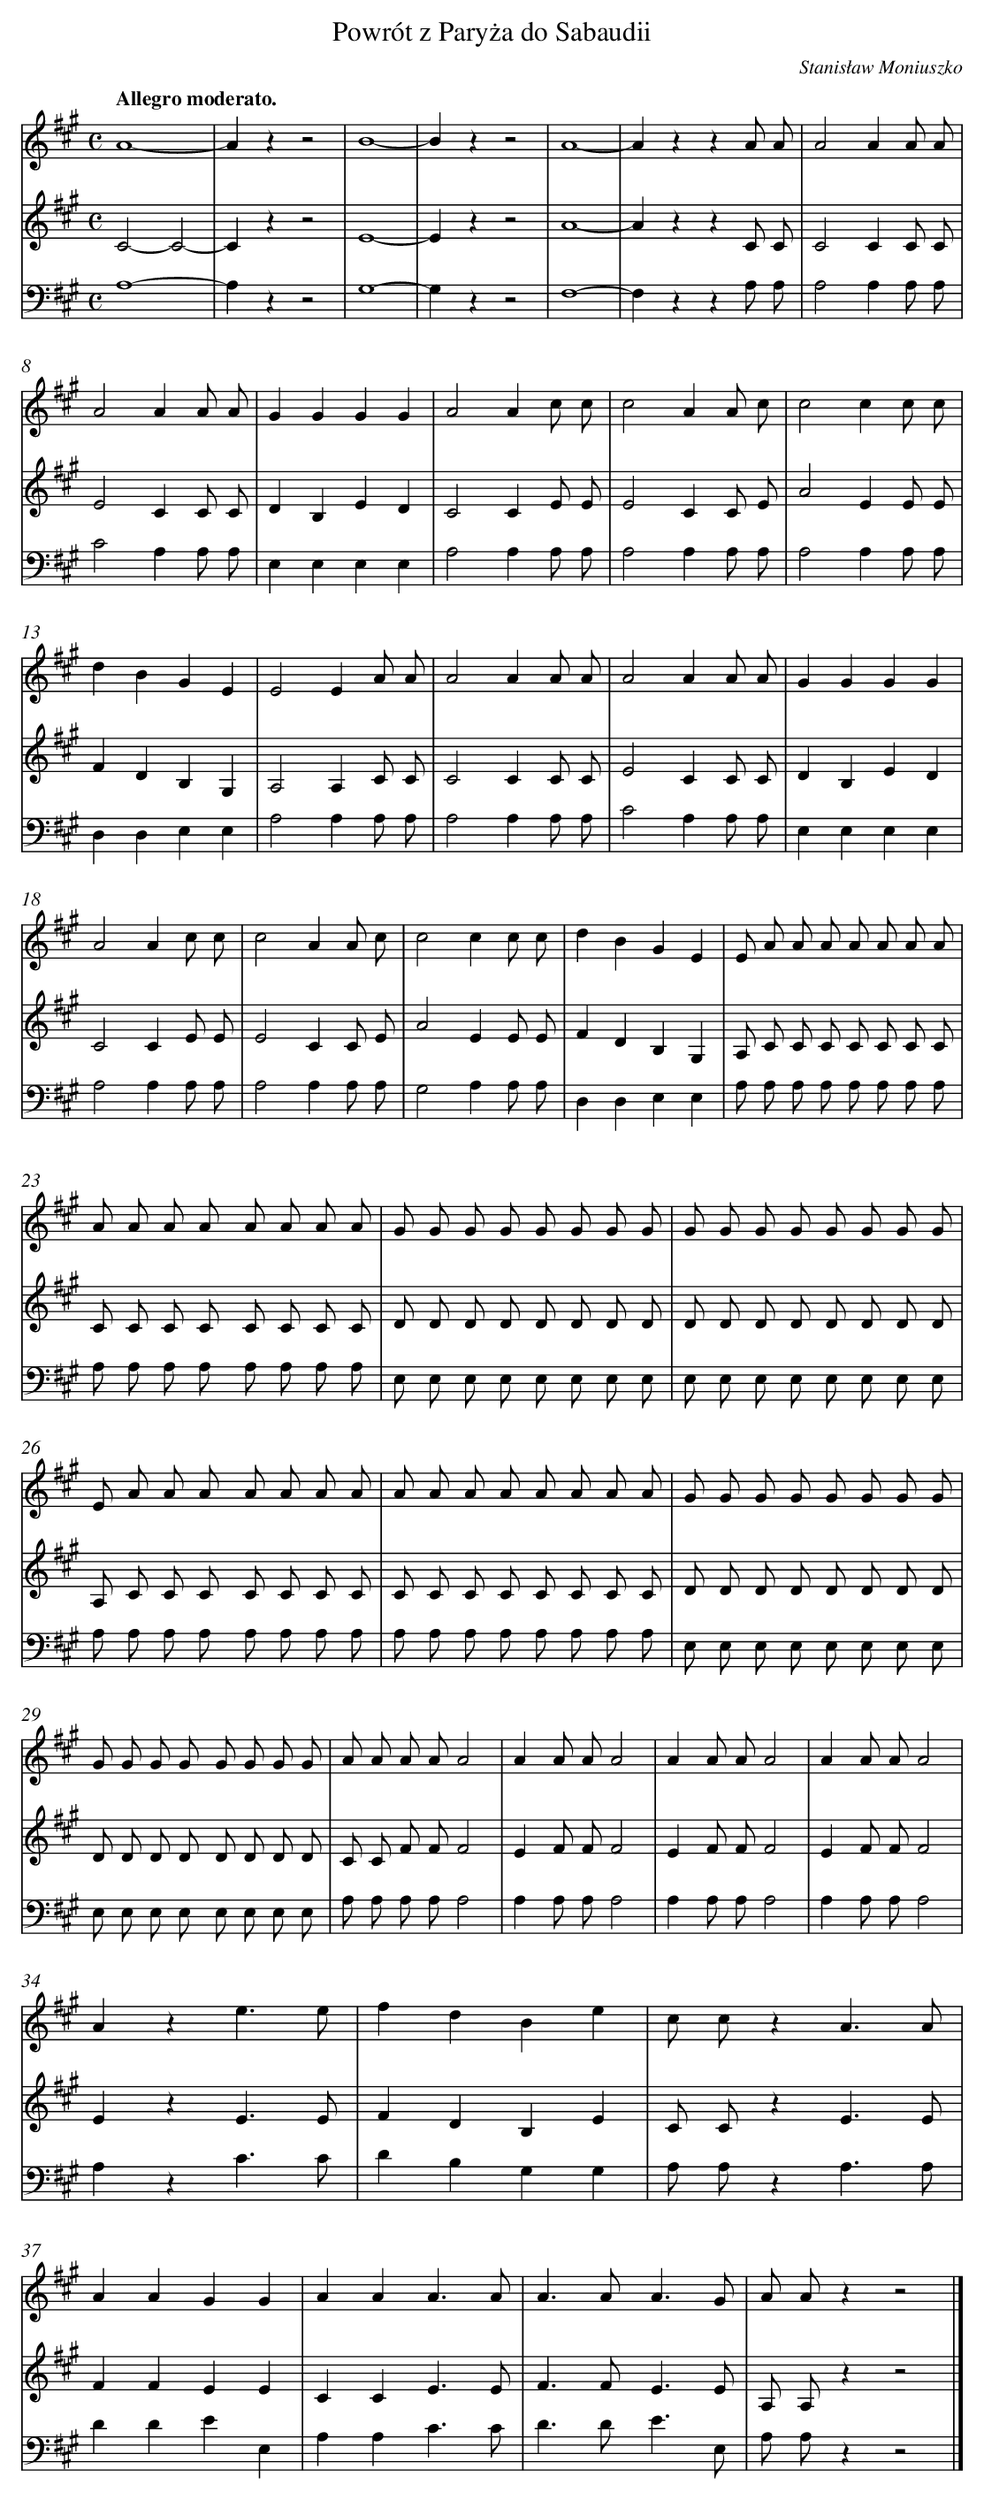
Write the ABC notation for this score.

X:1
T: Powrót z Paryża do Sabaudii
C: Stanisław Moniuszko
L: 1/8
M: C
Q: "Allegro moderato."
V: 1 clef=treble
V: 2 clef=treble
V: 3 clef=bass
K: A
[V:1] A8- |
[V:2] C4-C4- |
[V:3] A,8- |
[V:1] A2z2z4 |
[V:2] C2z2z4 |
[V:3] A,2z2z4 |
[V:1] B8- |
[V:2] E8- |
[V:3] G,8- |
[V:1] B2z2z4 |
[V:2] E2z2z4 |
[V:3] G,2z2z4 |
[V:1] A8- |
[V:2] A8- |
[V:3] F,8- |
[V:1] A2z2z2A A |
[V:2] A2z2z2C C |
[V:3] F,2z2z2A, A, |
[V:1] A4A2A A |
[V:2] C4C2C C |
[V:3] A,4A,2A, A, |
[V:1] A4A2A A |
[V:2] E4C2C C |
[V:3] C4A,2A, A, |
[V:1] G2G2G2G2 |
[V:2] D2B,2E2D2 |
[V:3] E,2E,2E,2E,2 |
[V:1] A4A2c c |
[V:2] C4C2E E |
[V:3] A,4A,2A, A, |
[V:1] c4A2A c |
[V:2] E4C2C E |
[V:3] A,4A,2A, A, |
[V:1] c4c2c c |
[V:2] A4E2E E |
[V:3] A,4A,2A, A, |
[V:1] d2B2G2E2 |
[V:2] F2D2B,2G,2 |
[V:3] D,2D,2E,2E,2 |
[V:1] E4E2A A |
[V:2] A,4A,2C C |
[V:3] A,4A,2A, A, |
[V:1] A4A2A A |
[V:2] C4C2C C |
[V:3] A,4A,2A, A, |
[V:1] A4A2A A |
[V:2] E4C2C C |
[V:3] C4A,2A, A, |
[V:1] G2G2G2G2 |
[V:2] D2B,2E2D2 |
[V:3] E,2E,2E,2E,2 |
[V:1] A4A2c c |
[V:2] C4C2E E |
[V:3] A,4A,2A, A, |
[V:1] c4A2A c |
[V:2] E4C2C E |
[V:3] A,4A,2A, A, |
[V:1] c4c2c c |
[V:2] A4E2E E |
[V:3] G,4A,2A, A, |
[V:1] d2B2G2E2 |
[V:2] F2D2B,2G,2 |
[V:3] D,2D,2E,2E,2 |
[V:1] E A A A A A A A |
[V:2] A, C C C C C C C |
[V:3] A, A, A, A, A, A, A, A, |
[V:1] A A A A [|]
[V:2] C C C C [|]
[V:3] A, A, A, A, [|]
[V:1] A A A A [I:setbarnb 24]|
[V:2] C C C C |
[V:3] A, A, A, A, |
[V:1] G G G G G G G G |
[V:2] D D D D D D D D |
[V:3] E, E, E, E, E, E, E, E, |
[V:1] G G G G G G G G |
[V:2] D D D D D D D D |
[V:3] E, E, E, E, E, E, E, E, |
[V:1] E A A A [|]
[V:2] A, C C C [|]
[V:3] A, A, A, A, [|]
[V:1] A A A A [I:setbarnb 27]|
[V:2] C C C C |
[V:3] A, A, A, A, |
[V:1] A A A A A A A A |
[V:2] C C C C C C C C |
[V:3] A, A, A, A, A, A, A, A, |
[V:1] G G G G G G G G |
[V:2] D D D D D D D D |
[V:3] E, E, E, E, E, E, E, E, |
[V:1] G G G G [|]
[V:2] D D D D [|]
[V:3] E, E, E, E, [|]
[V:1] G G G G [I:setbarnb 30]|
[V:2] D D D D |
[V:3] E, E, E, E, |
[V:1] A A A AA4 |
[V:2] C C F FF4 |
[V:3] A, A, A, A,A,4 |
[V:1] A2A AA4 |
[V:2] E2F FF4 |
[V:3] A,2A, A,A,4 |
[V:1] A2A AA4 |
[V:2] E2F FF4 |
[V:3] A,2A, A,A,4 |
[V:1] A2A AA4 |
[V:2] E2F FF4 |
[V:3] A,2A, A,A,4 |
[V:1] A2z2e3e |
[V:2] E2z2E3E |
[V:3] A,2z2C3C |
[V:1] f2d2B2e2 |
[V:2] F2D2B,2E2 |
[V:3] D2B,2G,2G,2 |
[V:1] c cz2A3A |
[V:2] C Cz2E3E |
[V:3] A, A,z2A,3A, |
[V:1] A2A2G2G2 |
[V:2] F2F2E2E2 |
[V:3] D2D2E2E,2 |
[V:1] A2A2A3A |
[V:2] C2C2E3E |
[V:3] A,2A,2C3C |
[V:1] A3A [|]
[V:2] F3F [|]
[V:3] D3D [|]
[V:1] A3G [I:setbarnb 40]|
[V:2] E3E |
[V:3] E3E, |
[V:1] A Az2z4 |]
[V:2] A, A,z2z4 |]
[V:3] A, A,z2z4 |]
